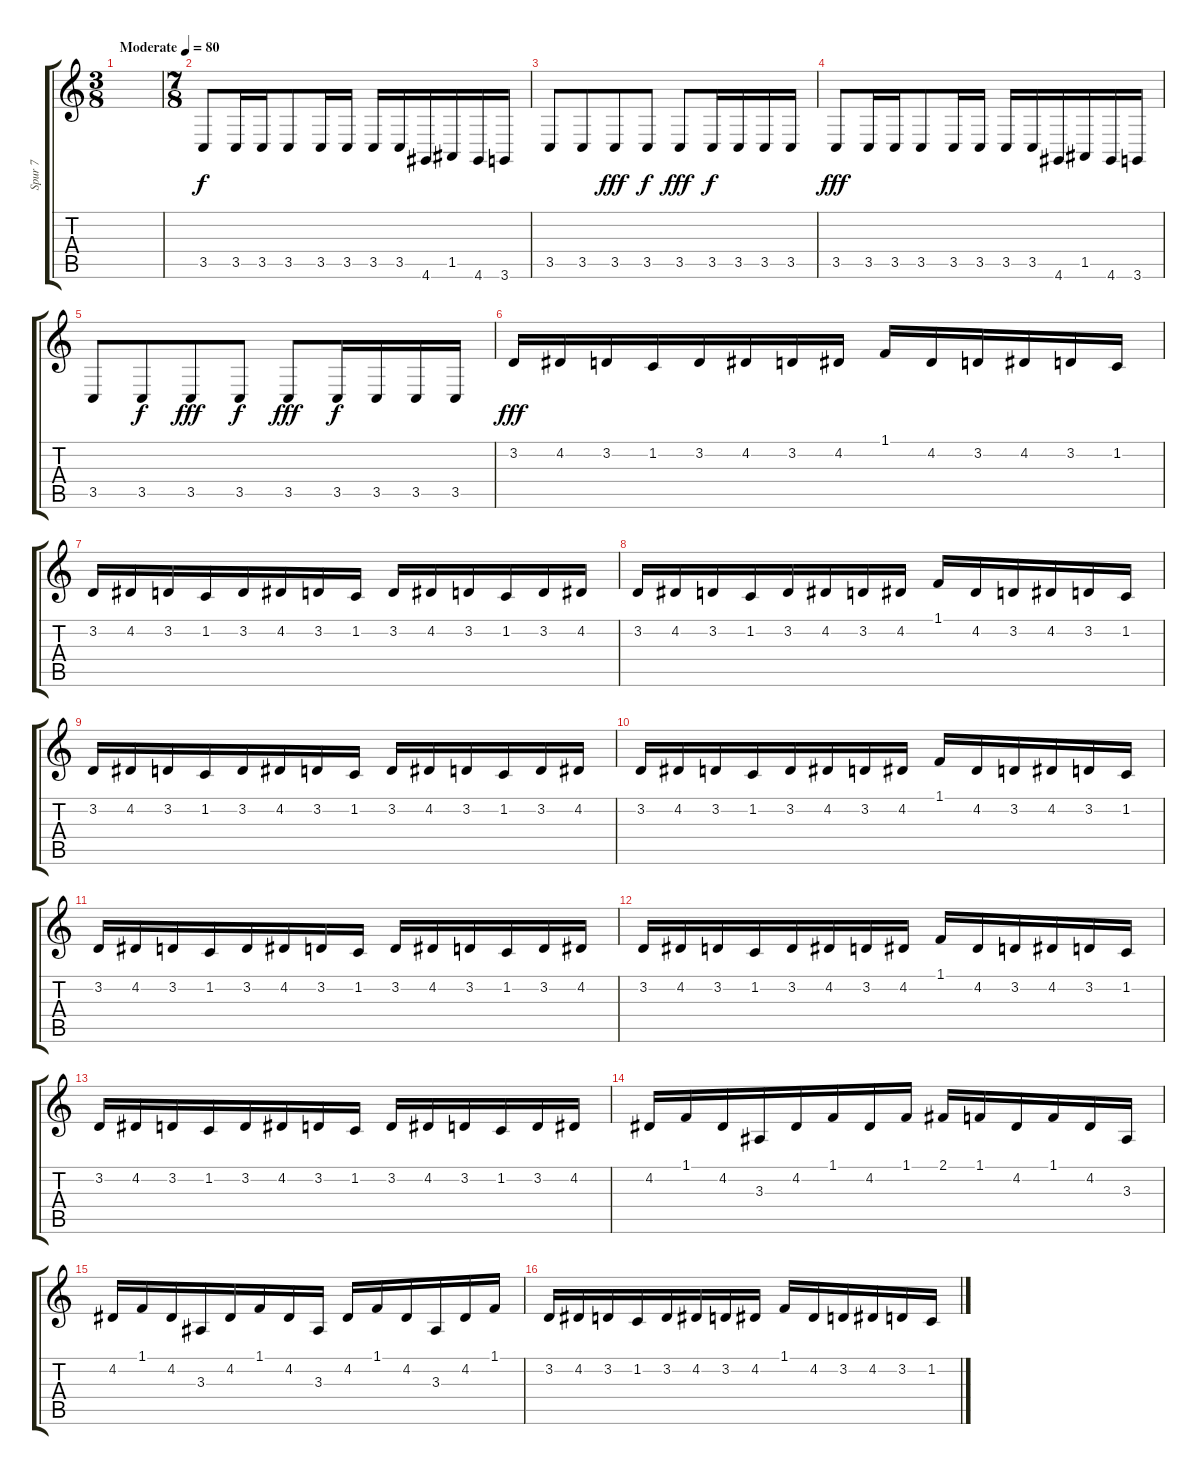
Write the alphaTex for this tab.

\track ("Spur 7" "Spur 7") {instrument stringensemble1}
\staff {score tabs}
\tuning (E4 B3 G3 D3 A2 E2) {hide}
\ts (3 8)
\tempo (80 "Moderate")
\clef g2
\ks c
|
\ts (7 8)
3.5.8 3.5.16 3.5.16 3.5.8 3.5.16 3.5.16 3.5.16 3.5.16 4.6.16 1.5.16 4.6.16 3.6.16 |
3.5.8 3.5.8{dy f} 3.5.8{dy fff} 3.5.8{dy f} 3.5.8{dy fff} 3.5.16{dy f} 3.5.16 3.5.16 3.5.16 |
3.5.8{dy fff} 3.5.16 3.5.16 3.5.8 3.5.16 3.5.16 3.5.16 3.5.16 4.6.16 1.5.16 4.6.16 3.6.16 |
3.5.8 3.5.8{dy f} 3.5.8{dy fff} 3.5.8{dy f} 3.5.8{dy fff} 3.5.16{dy f} 3.5.16 3.5.16 3.5.16 |
3.2.16{dy fff} 4.2.16 3.2.16 1.2.16 3.2.16 4.2.16 3.2.16 4.2.16 1.1.16 4.2.16 3.2.16 4.2.16 3.2.16 1.2.16 |
3.2.16 4.2.16 3.2.16 1.2.16 3.2.16 4.2.16 3.2.16 1.2.16 3.2.16 4.2.16 3.2.16 1.2.16 3.2.16 4.2.16 |
3.2.16 4.2.16 3.2.16 1.2.16 3.2.16 4.2.16 3.2.16 4.2.16 1.1.16 4.2.16 3.2.16 4.2.16 3.2.16 1.2.16 |
3.2.16 4.2.16 3.2.16 1.2.16 3.2.16 4.2.16 3.2.16 1.2.16 3.2.16 4.2.16 3.2.16 1.2.16 3.2.16 4.2.16 |
3.2.16 4.2.16 3.2.16 1.2.16 3.2.16 4.2.16 3.2.16 4.2.16 1.1.16 4.2.16 3.2.16 4.2.16 3.2.16 1.2.16 |
3.2.16 4.2.16 3.2.16 1.2.16 3.2.16 4.2.16 3.2.16 1.2.16 3.2.16 4.2.16 3.2.16 1.2.16 3.2.16 4.2.16 |
3.2.16 4.2.16 3.2.16 1.2.16 3.2.16 4.2.16 3.2.16 4.2.16 1.1.16 4.2.16 3.2.16 4.2.16 3.2.16 1.2.16 |
3.2.16 4.2.16 3.2.16 1.2.16 3.2.16 4.2.16 3.2.16 1.2.16 3.2.16 4.2.16 3.2.16 1.2.16 3.2.16 4.2.16 |
4.2.16 1.1.16 4.2.16 3.3.16 4.2.16 1.1.16 4.2.16 1.1.16 2.1.16 1.1.16 4.2.16 1.1.16 4.2.16 3.3.16 |
4.2.16 1.1.16 4.2.16 3.3.16 4.2.16 1.1.16 4.2.16 3.3.16 4.2.16 1.1.16 4.2.16 3.3.16 4.2.16 1.1.16 |
3.2.16 4.2.16 3.2.16 1.2.16 3.2.16 4.2.16 3.2.16 4.2.16 1.1.16 4.2.16 3.2.16 4.2.16 3.2.16 1.2.16
